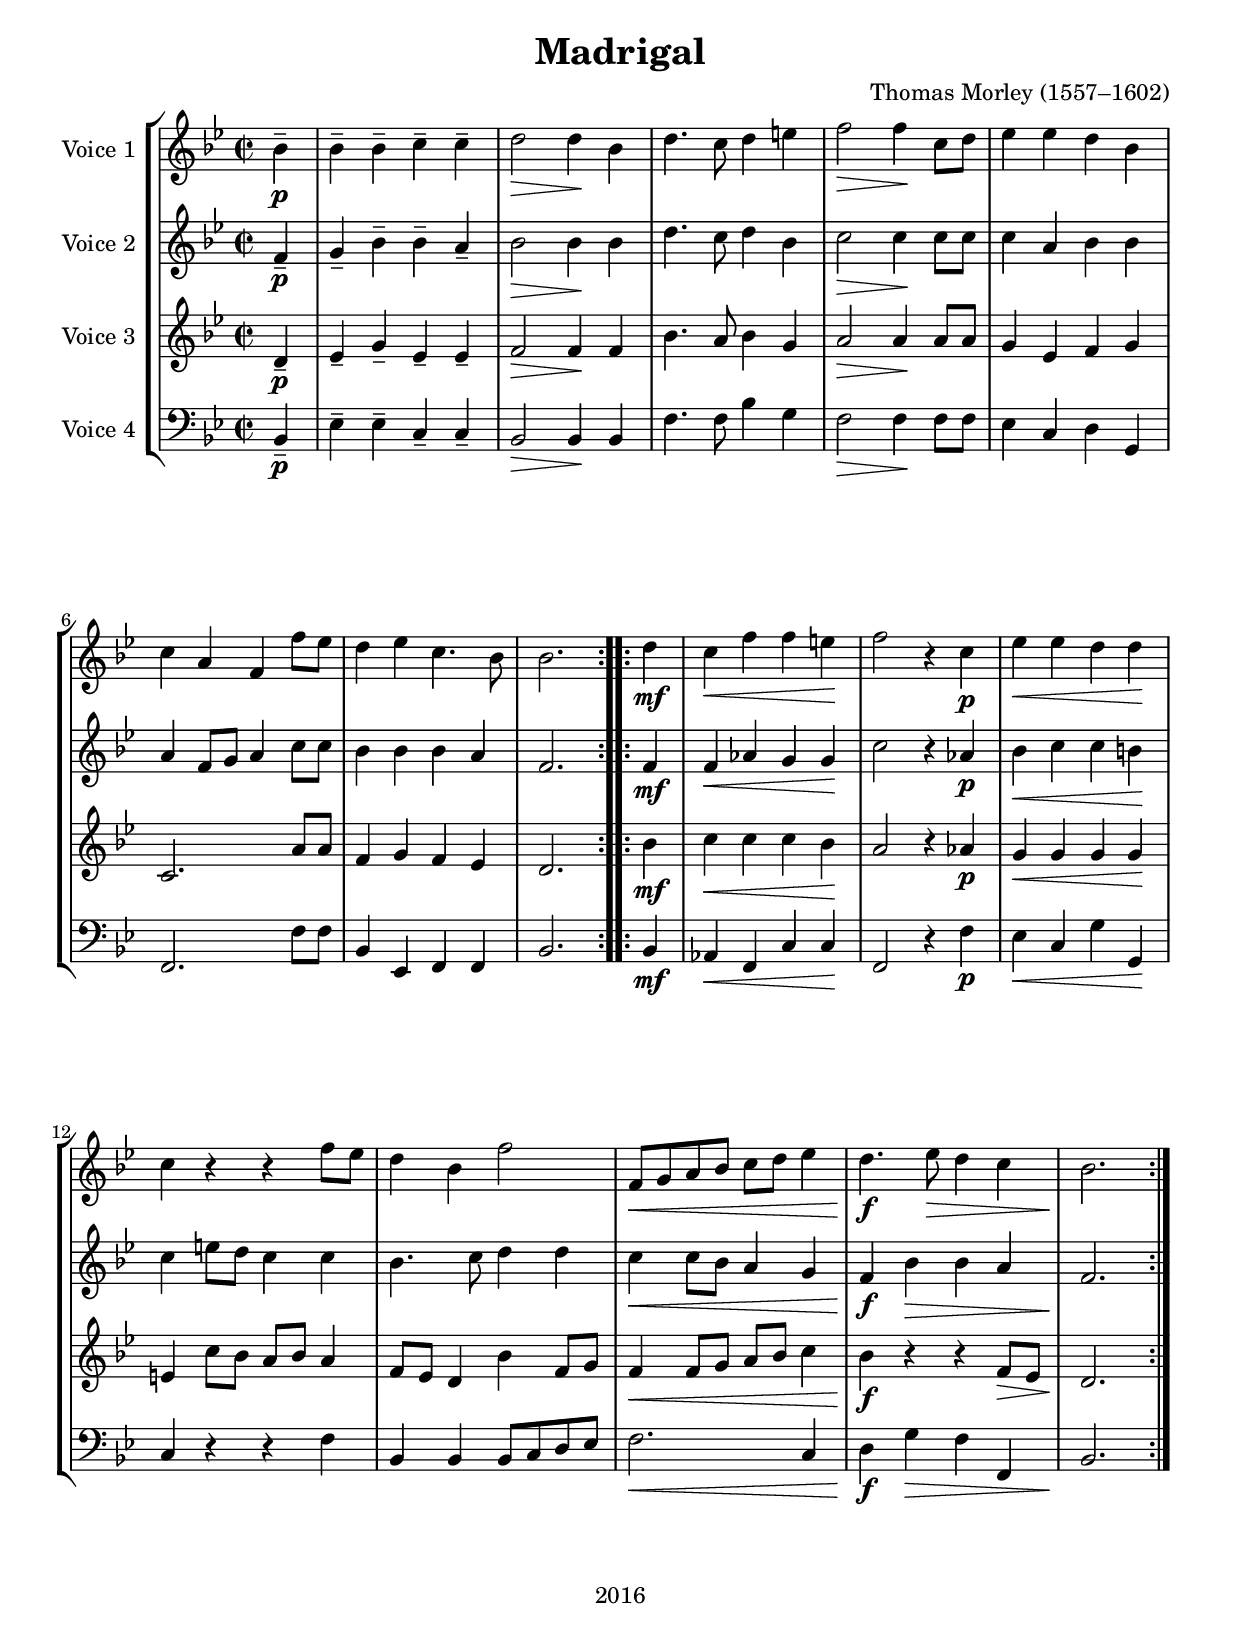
\version "2.16.2"

\header {
  title = "Madrigal"
  composer = "Thomas Morley (1557–1602)"
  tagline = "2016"
}

\paper {
  system-system-spacing #'basic-distance = #22
  top-margin = 1.5\cm
  left-margin = 1.2\cm
  right-margin = 1.2\cm
  bottom-margin = 1.5\cm
}

global= {
  \time 2/2
  \key bes \major
}

violinOne = \new Voice \relative c'' {
  \set Staff.instrumentName = #"Voice 1"
  
  \repeat volta 2 {
  \partial 4 bes4--\p
  bes-- bes-- c-- c--
  d2\> d4\! bes
  d4. c8 d4 e
  f2\> f4\! c8 d
  es4 es d bes
  c a f f'8 es
  d4 es c4. bes8
  bes2. } \repeat volta 2 { d4\mf
  c\< f f e\!
  f2 r4 c\p
  es\< es d d\!
  c r r f8 es
  d4 bes f'2
  f,8\< g a bes c d es4
  d4.\f es8\> d4 c
  bes2.\! }
}

violinTwo = \new Voice \relative c' {
  \set Staff.instrumentName = #"Voice 2"

  \repeat volta 2 {
  \partial 4 f4--\p
  g-- bes-- bes-- a--
  bes2\> bes4\! bes
  d4. c8 d4 bes
  c2\> c4\! c8 c
  c4 a bes bes
  a f8 g a4 c8 c
  bes4 bes bes a
  f2. } \repeat volta 2 { f4\mf
  f\< as g g\!
  c2 r4 as\p
  bes\< c c b\!
  c e8 d c4 c
  bes4. c8 d4 d
  c\< c8 bes a4 g
  f\f bes\> bes a
  f2.\!
  }
}

viola = \new Voice \relative c' {
  \set Staff.instrumentName = #"Voice 3"
  
  \repeat volta 2 {
  \partial 4 d4--\p
  es-- g-- es-- es--
  f2\> f4\! f
  bes4. a8 bes4 g
  a2\> a4\! a8 a
  g4 es f g
  c,2. a'8 a
  f4 g f es
  d2. } \repeat volta 2 { bes'4\mf
  c\< c c bes\!
  a2 r4 as\p
  g\< g g g\!
  e c'8 bes a bes a4
  f8 es d4 bes' f8 g
  f4\< f8 g a bes c4
  bes\f r r f8\> es
  d2.\!
  }
}

cello = \new Voice \relative c {
  \set Staff.instrumentName = #"Voice 4"
  \clef bass

  \repeat volta 2 {
  \partial 4 bes4--\p
  es-- es-- c-- c--
  bes2\> bes4\! bes4
  f'4. f8 bes4 g
  f2\> f4\! f8 f
  es4 c d g,
  f2. f'8 f
  bes,4 es, f f
  bes2. } \repeat volta 2 { bes4\mf
  as\< f c' c\!
  f,2 r4 f'\p
  es\< c g' g,\!
  c r r f
  bes, bes bes8 c d es
  f2.\< c4
  d\f g\> f f,
  bes2.\!
  }
}

\score {
  \new StaffGroup <<
    \new Staff << \global \violinOne >>
    \new Staff << \global \violinTwo >>
    \new Staff << \global \viola >>
    \new Staff << \global \cello >>
  >>
  \layout { }
  \midi { }
}
